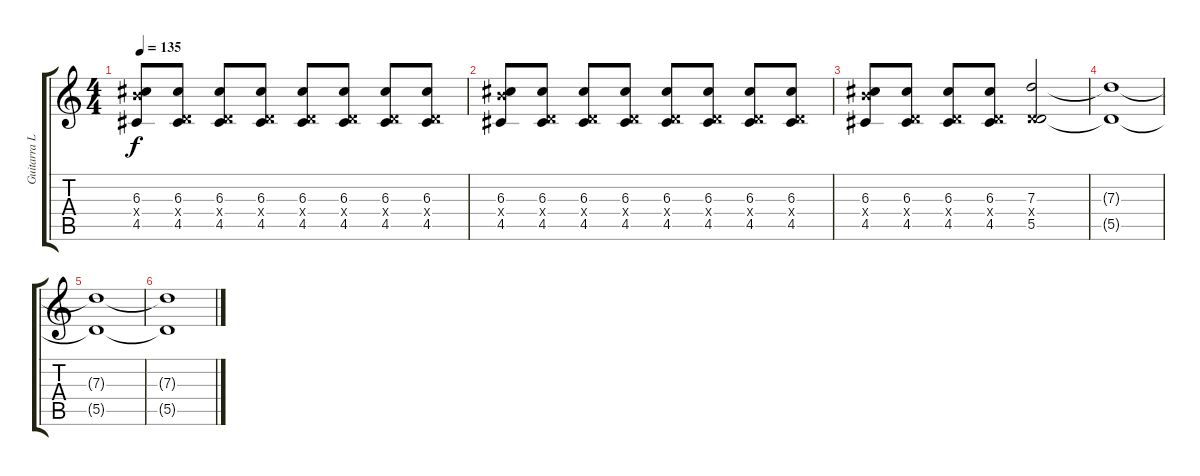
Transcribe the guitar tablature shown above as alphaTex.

\track ("Guitarra Limpa" "Guitarra L") {instrument electricguitarclean}
\staff {score tabs}
\tuning (E4 B3 G3 D3 A2 D2) {hide}
\ts (4 4)
\tempo 135
\clef g2
\ks c
(6.3 9.4{x} 4.5).8{dy f instrument distortionguitar} (6.3 0.4{x} 4.5).8 (6.3 0.4{x} 4.5).8 (6.3 0.4{x} 4.5).8 (6.3 0.4{x} 4.5).8 (6.3 0.4{x} 4.5).8 (6.3 0.4{x} 4.5).8 (6.3 0.4{x} 4.5).8 |
(6.3 9.4{x} 4.5).8{instrument distortionguitar} (6.3 0.4{x} 4.5).8 (6.3 0.4{x} 4.5).8 (6.3 0.4{x} 4.5).8 (6.3 0.4{x} 4.5).8 (6.3 0.4{x} 4.5).8 (6.3 0.4{x} 4.5).8 (6.3 0.4{x} 4.5).8 |
(6.3 9.4{x} 4.5).8{instrument distortionguitar} (6.3 0.4{x} 4.5).8 (6.3 0.4{x} 4.5).8 (6.3 0.4{x} 4.5).8 (7.3 0.4{x} 5.5).2 |
(7.3{t} 5.5{t}).1 |
(7.3{t} 5.5{t}).1 |
(7.3{t} 5.5{t}).1
